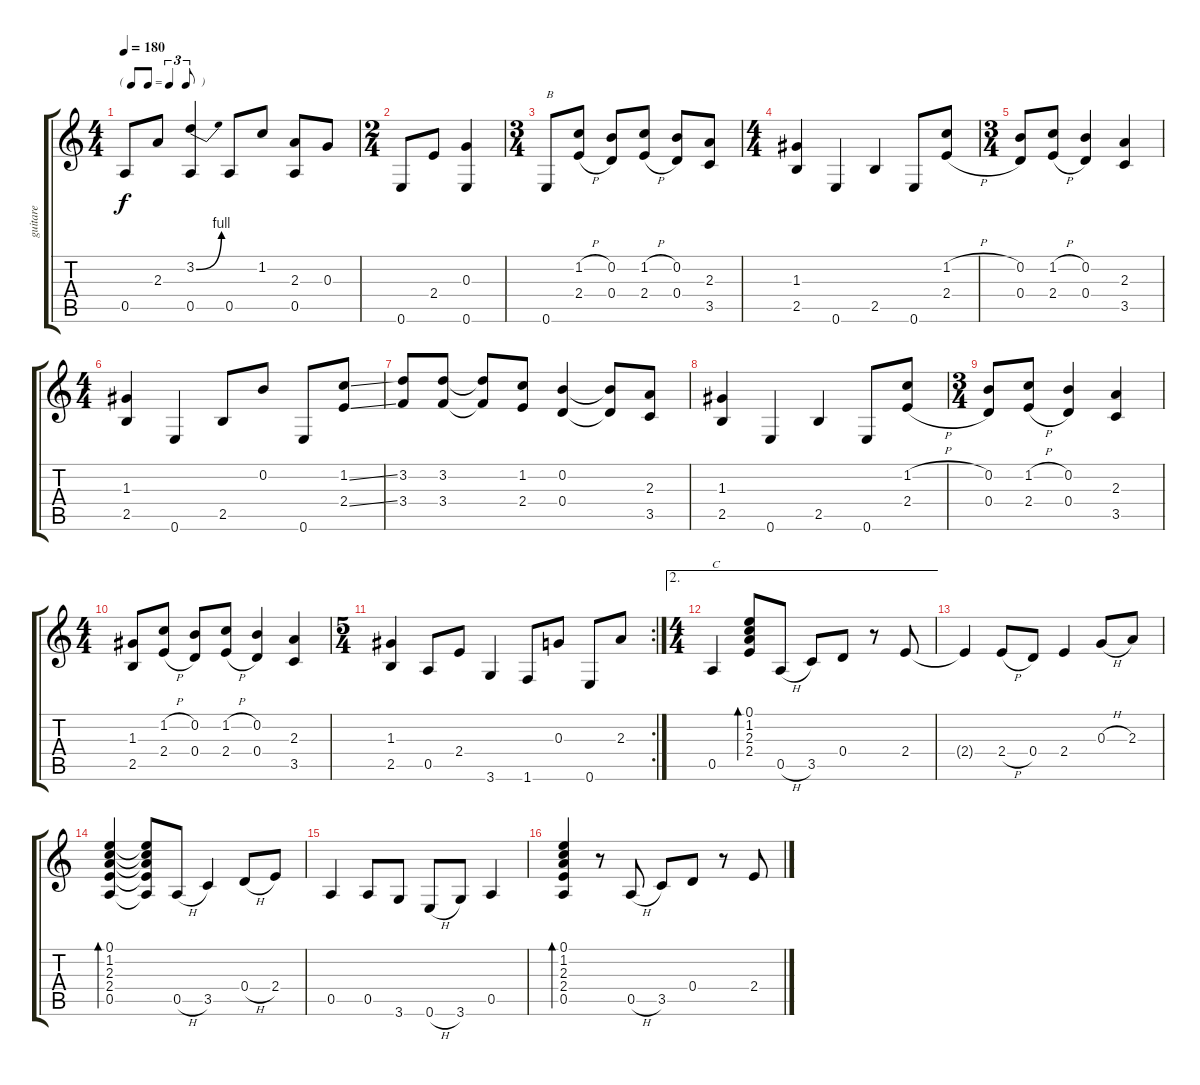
\track ("guitare" "guitare") {instrument acousticguitarsteel}
\staff {score tabs}
\tuning (E4 B3 G3 D3 A2 E2) {hide}
\ts (4 4)
\tf triplet8th
\tempo 180
\clef g2
\ks c
0.5.8{dy f} 2.3.8 (3.2{be (bend 0 0 60 4)} 0.5).4 0.5.8 1.2.8 (2.3 0.5).8 0.3.8 |
\ts (2 4)
0.6.8 2.4.8 (0.3 0.6).4 |
\ts (3 4)
0.6.8{txt "B"} (1.2{h} 2.4{h}).8 (0.2 0.4).8 (1.2{h} 2.4{h}).8 (0.2 0.4).8 (2.3 3.5).8 |
\ts (4 4)
(1.3 2.5).4 0.6.4 2.5.4 0.6.8 (1.2{h} 2.4{h}).8 |
\ts (3 4)
(0.2 0.4).8 (1.2{h} 2.4{h}).8 (0.2 0.4).4 (2.3 3.5).4 |
\ts (4 4)
(1.3 2.5).4 0.6.4 2.5.8 0.2.8 0.6.8 (1.2{ss} 2.4{ss}).8 |
(3.2 3.4).8 (3.2 3.4).8 (3.2{t} 3.4{t}).8 (1.2 2.4).8 (0.2 0.4).4 (0.2{t} 0.4{t}).8 (2.3 3.5).8 |
(1.3 2.5).4 0.6.4 2.5.4 0.6.8 (1.2{h} 2.4{h}).8 |
\ts (3 4)
(0.2 0.4).8 (1.2{h} 2.4{h}).8 (0.2 0.4).4 (2.3 3.5).4 |
\ts (4 4)
(1.3 2.5).8 (1.2{h} 2.4{h}).8 (0.2 0.4).8 (1.2{h} 2.4{h}).8 (0.2 0.4).4 (2.3 3.5).4 |
\rc 2
\ts (5 4)
(1.3 2.5).4 0.5.8 2.4.8 3.6.4 1.6.8 0.3.8 0.6.8 2.3.8 |
\ae 2
\ts (4 4)
0.5.4{txt "C"} (0.1 1.2 2.3 2.4).8{bd 120} 0.5{h}.8 3.5.8 0.4.8 r.8 2.4.8 |
2.4{t}.4 2.4{h}.8 0.4.8 2.4.4 0.3{h}.8 2.3.8 |
(0.1 1.2 2.3 2.4 0.5).4{bd 120} (0.1{t} 1.2{t} 2.3{t} 2.4{t} 0.5{t}).8 0.5{h}.8 3.5.4 0.4{h}.8 2.4.8 |
0.5.4 0.5.8 3.6.8 0.6{h}.8 3.6.8 0.5.4 |
(0.1 1.2 2.3 2.4 0.5).4{bd 120} r.8 0.5{h}.8 3.5.8 0.4.8 r.8 2.4.8
